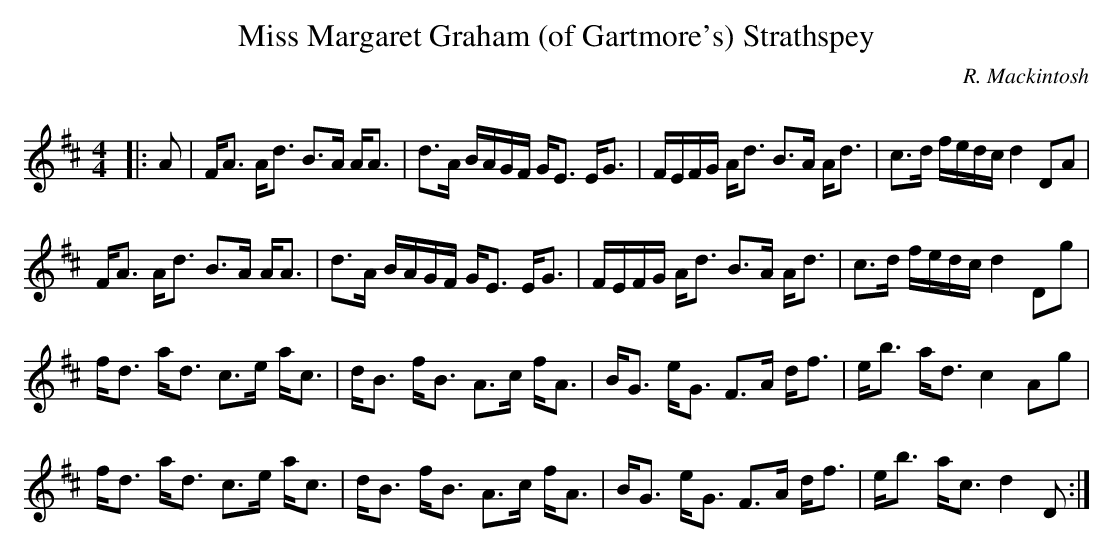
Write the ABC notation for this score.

X:1
T: Miss Margaret Graham (of Gartmore's) Strathspey
C:R. Mackintosh
Q: 128
K:D
M:4/4
L:1/16
|:A2|FA3 Ad3 B3A AA3|d3A BAGF GE3 EG3|FEFG Ad3 B3A Ad3|c3d fedc d4 D2A2|
FA3 Ad3 B3A AA3|d3A BAGF GE3 EG3|FEFG Ad3 B3A Ad3|c3d fedc d4 D2g2|
fd3 ad3 c3e ac3|dB3 fB3 A3c fA3|BG3 eG3 F3A df3|eb3 ad3 c4 A2g2|
fd3 ad3 c3e ac3|dB3 fB3 A3c fA3|BG3 eG3 F3A df3|eb3 ac3 d4 D2:|
